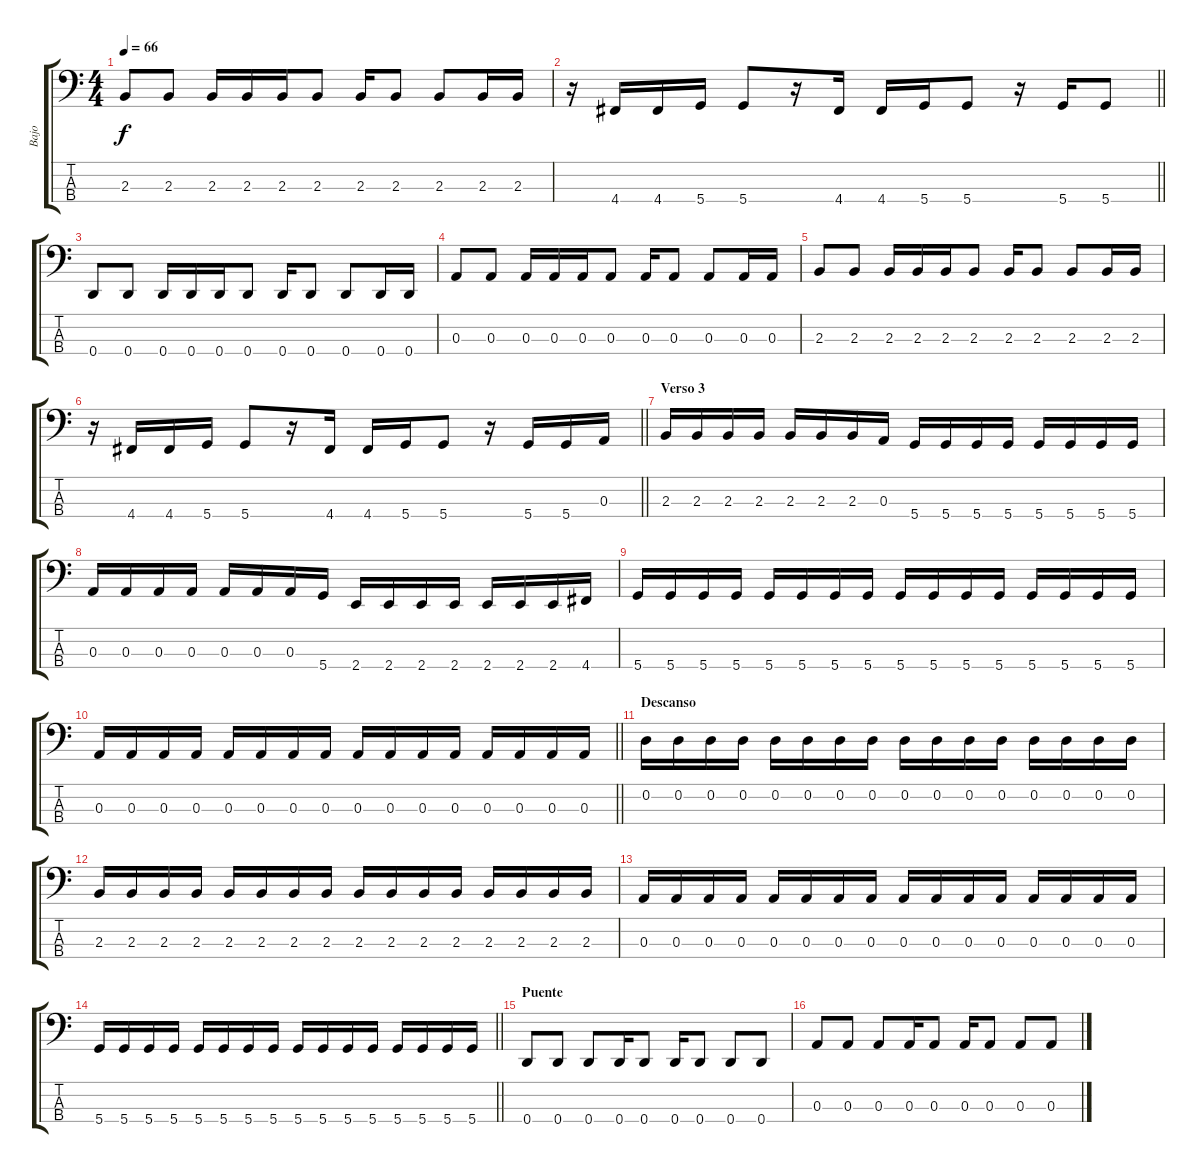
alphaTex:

\track ("Bajo" "Bajo") {instrument electricbassfinger}
\staff {score tabs}
\tuning (G2 D2 A1 D1) {hide}
\ts (4 4)
\tempo 66
\clef f4
\ks c
2.3.8{dy f} 2.3.8 2.3.16 2.3.16 2.3.16 2.3.8 2.3.16 2.3.8 2.3.8 2.3.16 2.3.16 |
\barLineRight lightlight
r.16 4.4.16 4.4.16 5.4.16 5.4.8 r.16 4.4.16 4.4.16 5.4.16 5.4.8 r.16 5.4.16 5.4.8 |
0.4.8 0.4.8 0.4.16 0.4.16 0.4.16 0.4.8 0.4.16 0.4.8 0.4.8 0.4.16 0.4.16 |
0.3.8 0.3.8 0.3.16 0.3.16 0.3.16 0.3.8 0.3.16 0.3.8 0.3.8 0.3.16 0.3.16 |
2.3.8 2.3.8 2.3.16 2.3.16 2.3.16 2.3.8 2.3.16 2.3.8 2.3.8 2.3.16 2.3.16 |
\barLineRight lightlight
r.16 4.4.16 4.4.16 5.4.16 5.4.8 r.16 4.4.16 4.4.16 5.4.16 5.4.8 r.16 5.4.16 5.4.16 0.3.16 |
\section ("" "Verso 3")
2.3.16 2.3.16 2.3.16 2.3.16 2.3.16 2.3.16 2.3.16 0.3.16 5.4.16 5.4.16 5.4.16 5.4.16 5.4.16 5.4.16 5.4.16 5.4.16 |
0.3.16 0.3.16 0.3.16 0.3.16 0.3.16 0.3.16 0.3.16 5.4.16 2.4.16 2.4.16 2.4.16 2.4.16 2.4.16 2.4.16 2.4.16 4.4.16 |
5.4.16 5.4.16 5.4.16 5.4.16 5.4.16 5.4.16 5.4.16 5.4.16 5.4.16 5.4.16 5.4.16 5.4.16 5.4.16 5.4.16 5.4.16 5.4.16 |
\barLineRight lightlight
0.3.16 0.3.16 0.3.16 0.3.16 0.3.16 0.3.16 0.3.16 0.3.16 0.3.16 0.3.16 0.3.16 0.3.16 0.3.16 0.3.16 0.3.16 0.3.16 |
\section ("" "Descanso")
0.2.16 0.2.16 0.2.16 0.2.16 0.2.16 0.2.16 0.2.16 0.2.16 0.2.16 0.2.16 0.2.16 0.2.16 0.2.16 0.2.16 0.2.16 0.2.16 |
2.3.16 2.3.16 2.3.16 2.3.16 2.3.16 2.3.16 2.3.16 2.3.16 2.3.16 2.3.16 2.3.16 2.3.16 2.3.16 2.3.16 2.3.16 2.3.16 |
0.3.16 0.3.16 0.3.16 0.3.16 0.3.16 0.3.16 0.3.16 0.3.16 0.3.16 0.3.16 0.3.16 0.3.16 0.3.16 0.3.16 0.3.16 0.3.16 |
\barLineRight lightlight
5.4.16 5.4.16 5.4.16 5.4.16 5.4.16 5.4.16 5.4.16 5.4.16 5.4.16 5.4.16 5.4.16 5.4.16 5.4.16 5.4.16 5.4.16 5.4.16 |
\section ("" "Puente")
0.4.8 0.4.8 0.4.8 0.4.16 0.4.8 0.4.16 0.4.8 0.4.8 0.4.8 |
0.3.8 0.3.8 0.3.8 0.3.16 0.3.8 0.3.16 0.3.8 0.3.8 0.3.8
